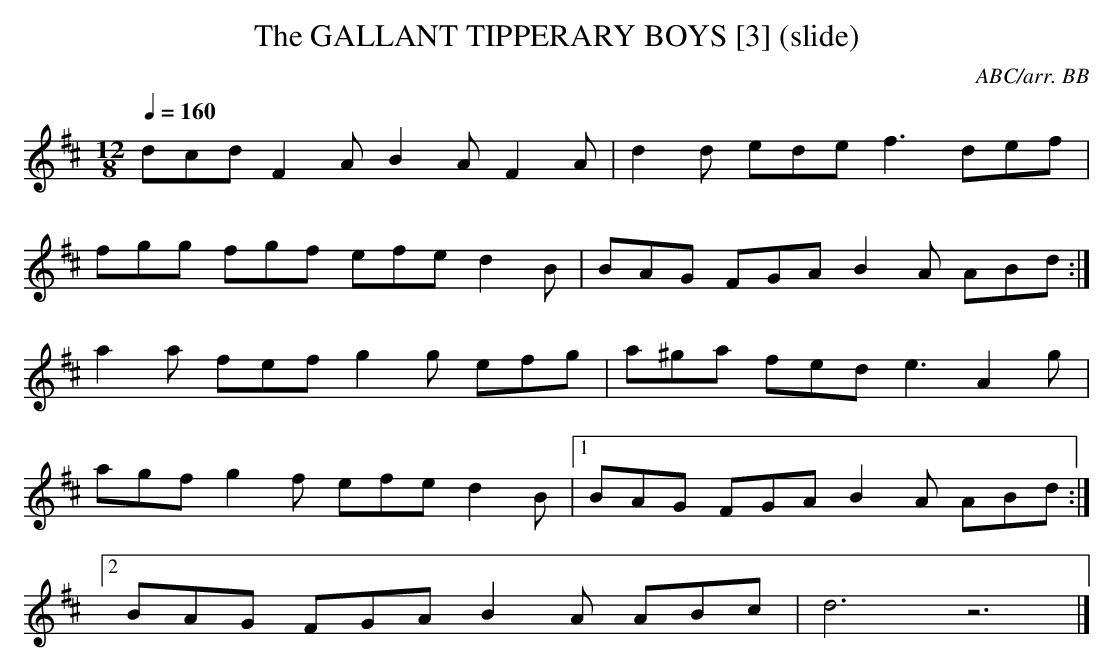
X:1
T:GALLANT TIPPERARY BOYS [3] (slide), The
- he calls it "First Cousin of the GTB"!
C:ABC/arr. BB
Q:1/4=160
L:1/8
M:12/8
K:D
dcd F2 A B2 A F2 A|d2 d ede f3 def|
fgg fgf efe d2 B|BAG FGA B2 A ABd:|
a2 a fef g2 g efg|a^ga fed e3 A2 g|
agf g2 f efe d2 B|1 BAG FGA B2 A ABd:|
[2 BAG FGA B2 A ABc|d6z6|]
